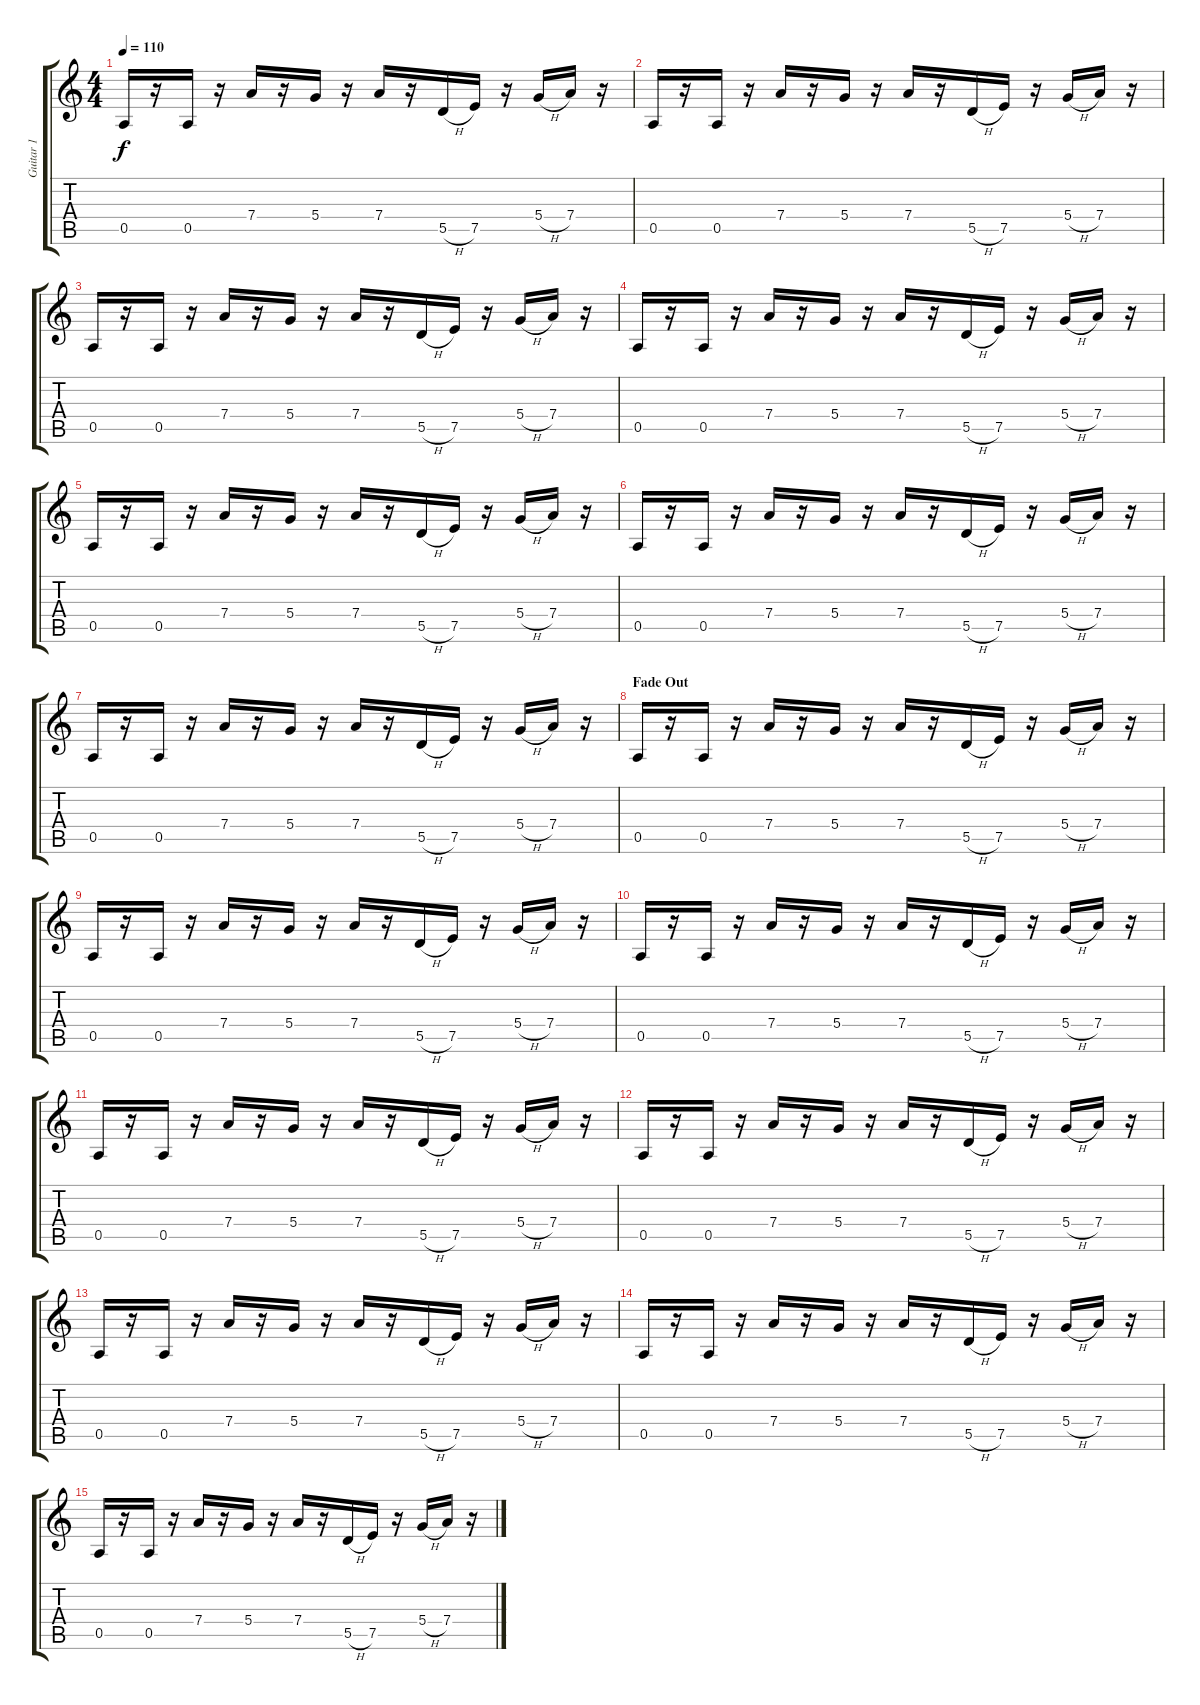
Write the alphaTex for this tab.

\track ("Guitar 1" "Guitar 1") {instrument electricguitarclean}
\staff {score tabs}
\tuning (E4 B3 G3 D3 A2 E2) {hide}
\ts (4 4)
\tempo 110
\clef g2
\ks c
0.5.16{dy f} r.16 0.5.16 r.16 7.4.16 r.16 5.4.16 r.16 7.4.16 r.16 5.5{h}.16 7.5.16 r.16 5.4{h}.16 7.4.16 r.16 |
0.5.16 r.16 0.5.16 r.16 7.4.16 r.16 5.4.16 r.16 7.4.16 r.16 5.5{h}.16 7.5.16 r.16 5.4{h}.16 7.4.16 r.16 |
0.5.16 r.16 0.5.16 r.16 7.4.16 r.16 5.4.16 r.16 7.4.16 r.16 5.5{h}.16 7.5.16 r.16 5.4{h}.16 7.4.16 r.16 |
0.5.16 r.16 0.5.16 r.16 7.4.16 r.16 5.4.16 r.16 7.4.16 r.16 5.5{h}.16 7.5.16 r.16 5.4{h}.16 7.4.16 r.16 |
0.5.16 r.16 0.5.16 r.16 7.4.16 r.16 5.4.16 r.16 7.4.16 r.16 5.5{h}.16 7.5.16 r.16 5.4{h}.16 7.4.16 r.16 |
0.5.16 r.16 0.5.16 r.16 7.4.16 r.16 5.4.16 r.16 7.4.16 r.16 5.5{h}.16 7.5.16 r.16 5.4{h}.16 7.4.16 r.16 |
0.5.16 r.16 0.5.16 r.16 7.4.16 r.16 5.4.16 r.16 7.4.16 r.16 5.5{h}.16 7.5.16 r.16 5.4{h}.16 7.4.16 r.16 |
\section ("" "Fade Out")
0.5.16{volume 8} r.16 0.5.16 r.16 7.4.16 r.16 5.4.16 r.16 7.4.16 r.16 5.5{h}.16 7.5.16 r.16 5.4{h}.16 7.4.16 r.16 |
0.5.16 r.16 0.5.16 r.16 7.4.16 r.16 5.4.16 r.16 7.4.16 r.16 5.5{h}.16 7.5.16 r.16 5.4{h}.16 7.4.16 r.16 |
0.5.16{volume 4} r.16 0.5.16 r.16 7.4.16 r.16 5.4.16 r.16 7.4.16 r.16 5.5{h}.16 7.5.16 r.16 5.4{h}.16 7.4.16 r.16 |
0.5.16 r.16 0.5.16 r.16 7.4.16 r.16 5.4.16 r.16 7.4.16 r.16 5.5{h}.16 7.5.16 r.16 5.4{h}.16 7.4.16 r.16 |
0.5.16{volume 0} r.16 0.5.16 r.16 7.4.16 r.16 5.4.16 r.16 7.4.16 r.16 5.5{h}.16 7.5.16 r.16 5.4{h}.16 7.4.16 r.16 |
0.5.16 r.16 0.5.16 r.16 7.4.16 r.16 5.4.16 r.16 7.4.16 r.16 5.5{h}.16 7.5.16 r.16 5.4{h}.16 7.4.16 r.16 |
0.5.16 r.16 0.5.16 r.16 7.4.16 r.16 5.4.16 r.16 7.4.16 r.16 5.5{h}.16 7.5.16 r.16 5.4{h}.16 7.4.16 r.16 |
0.5.16 r.16 0.5.16 r.16 7.4.16 r.16 5.4.16 r.16 7.4.16 r.16 5.5{h}.16 7.5.16 r.16 5.4{h}.16 7.4.16 r.16
